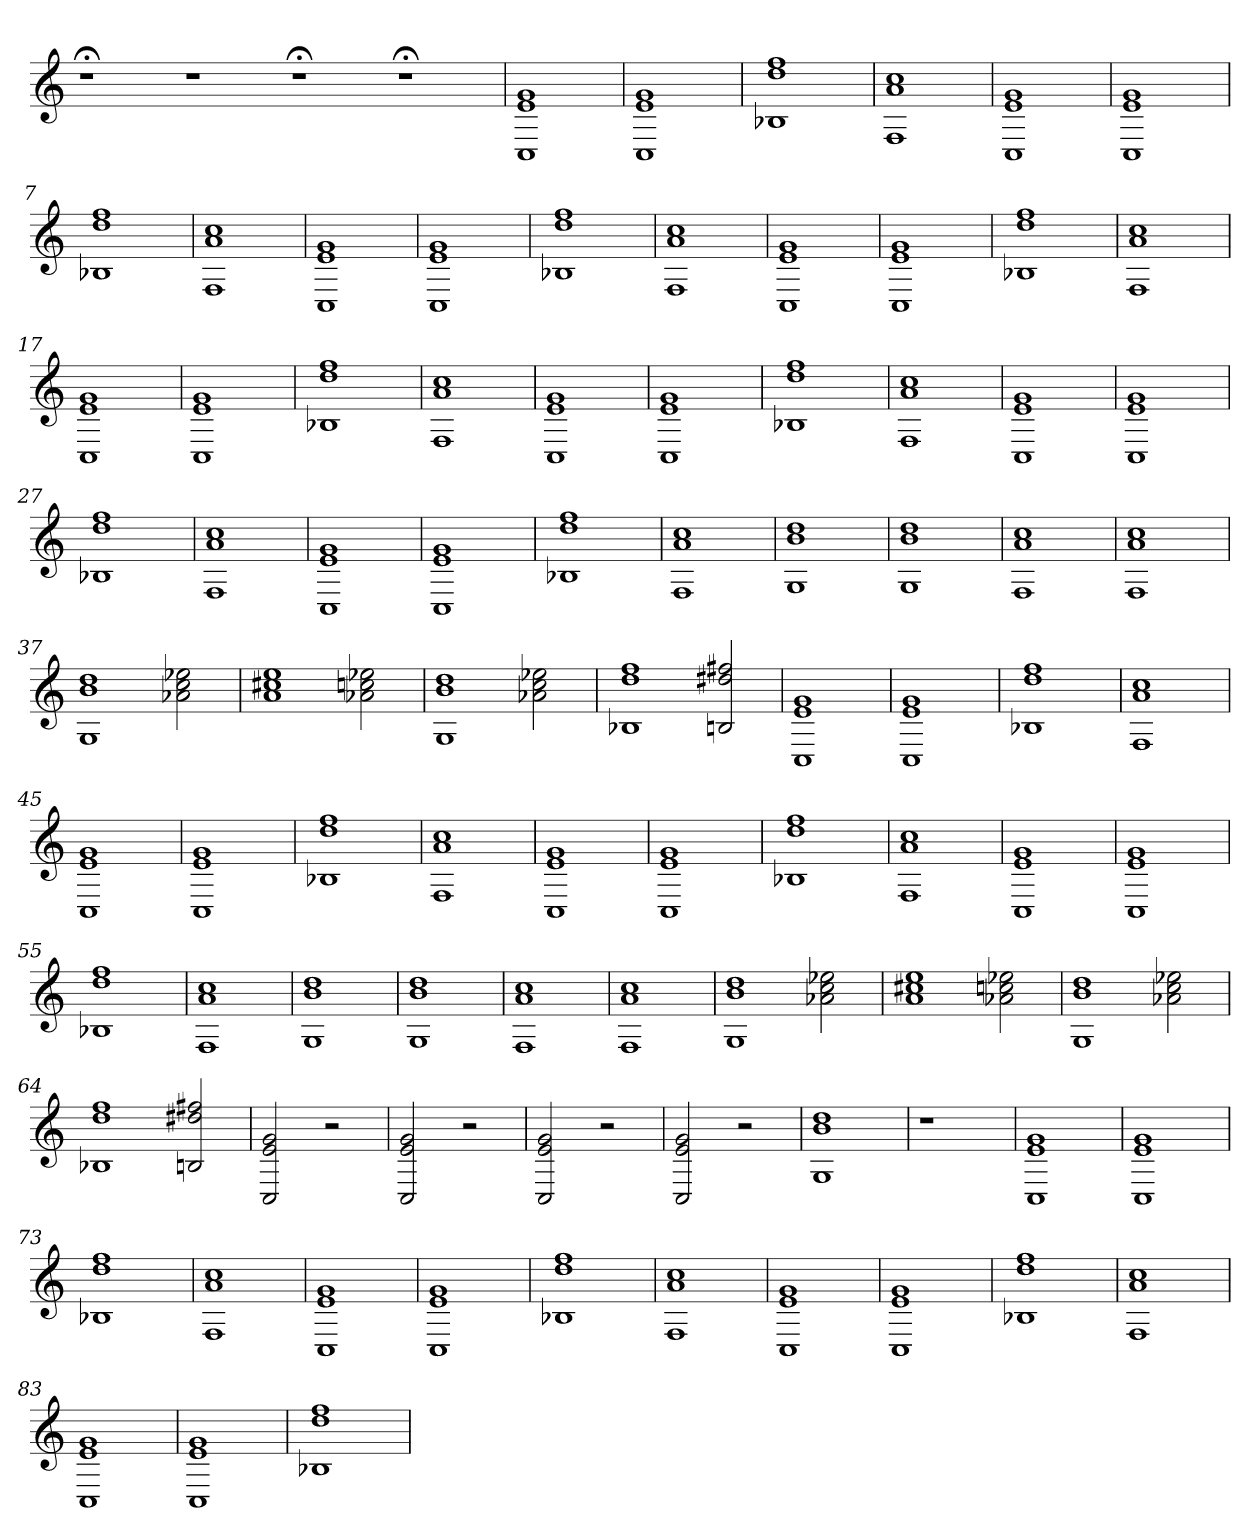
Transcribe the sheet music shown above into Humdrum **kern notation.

**kern
*part1
*staff1
=
1r;<
1r
1r;<
1r;<
=1
1C 1e 1g
=2
1C 1e 1g
=3
1B-X 1dd 1ff
=4
1F 1a 1cc
=5
1C 1e 1g
=6
1C 1e 1g
=7
1B-X 1dd 1ff
=8
1F 1a 1cc
=9
1C 1e 1g
=10
1C 1e 1g
=11
1B-X 1dd 1ff
=12
1F 1a 1cc
=13
1C 1e 1g
=14
1C 1e 1g
=15
1B-X 1dd 1ff
=16
1F 1a 1cc
=17
1C 1e 1g
=18
1C 1e 1g
=19
1B-X 1dd 1ff
=20
1F 1a 1cc
=21
1C 1e 1g
=22
1C 1e 1g
=23
1B-X 1dd 1ff
=24
1F 1a 1cc
=25
1C 1e 1g
=26
1C 1e 1g
=27
1B-X 1dd 1ff
=28
1F 1a 1cc
=29
1C 1e 1g
=30
1C 1e 1g
=31
1B-X 1dd 1ff
=32
1F 1a 1cc
=33
1G 1b 1dd
=34
1G 1b 1dd
=35
1F 1a 1cc
=36
1F 1a 1cc
=37
1G 1b 1dd
2a-X 2cc 2ee-X
=38
1a 1cc#X 1ee
2a-X 2ccn 2ee-X
=39
1G 1b 1dd
2a-X 2cc 2ee-X
=40
1B-X 1dd 1ff
2Bn 2dd#X 2ff#X
=41
1C 1e 1g
=42
1C 1e 1g
=43
1B-X 1dd 1ff
=44
1F 1a 1cc
=45
1C 1e 1g
=46
1C 1e 1g
=47
1B-X 1dd 1ff
=48
1F 1a 1cc
=49
1C 1e 1g
=50
1C 1e 1g
=51
1B-X 1dd 1ff
=52
1F 1a 1cc
=53
1C 1e 1g
=54
1C 1e 1g
=55
1B-X 1dd 1ff
=56
1F 1a 1cc
=57
1G 1b 1dd
=58
1G 1b 1dd
=59
1F 1a 1cc
=60
1F 1a 1cc
=61
1G 1b 1dd
2a-X 2cc 2ee-X
=62
1a 1cc#X 1ee
2a-X 2ccn 2ee-X
=63
1G 1b 1dd
2a-X 2cc 2ee-X
=64
1B-X 1dd 1ff
2Bn 2dd#X 2ff#X
=65
2C 2e 2g
2r
=66
2C 2e 2g
2r
=67
2C 2e 2g
2r
=68
2C 2e 2g
2r
=69
1G 1b 1dd
=70
1r
=71
1C 1e 1g
=72
1C 1e 1g
=73
1B-X 1dd 1ff
=74
1F 1a 1cc
=75
1C 1e 1g
=76
1C 1e 1g
=77
1B-X 1dd 1ff
=78
1F 1a 1cc
=79
1C 1e 1g
=80
1C 1e 1g
=81
1B-X 1dd 1ff
=82
1F 1a 1cc
=83
1C 1e 1g
=84
1C 1e 1g
=85
1B-X 1dd 1ff
=
*-
